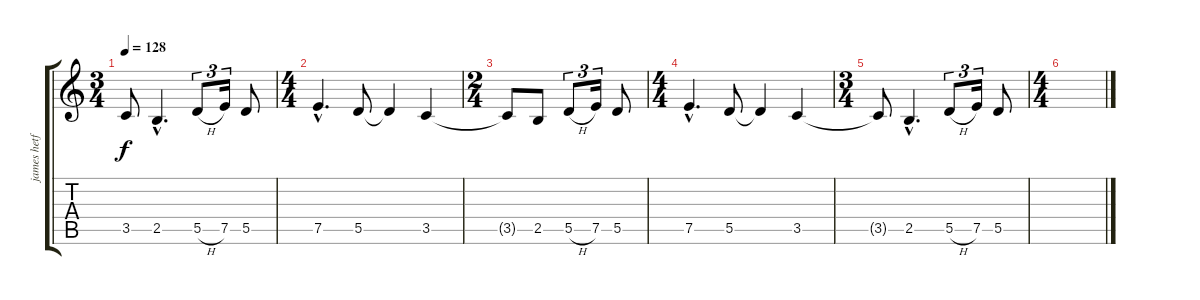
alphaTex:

\track ("james hetfield complement" "james hetf") {instrument overdrivenguitar}
\staff {score tabs}
\tuning (E4 B3 G3 D3 A2 E2) {hide}
\ts (3 4)
\tempo 128
\clef g2
\ks c
3.5{t}.8{dy f} 2.5{hac}.4{d} 5.5{h}.8{tu (3 2)} 7.5.16{tu (3 2)} 5.5.8 |
\ts (4 4)
7.5{hac}.4{d} 5.5.8 5.5{t}.4 3.5.4 |
\ts (2 4)
3.5{t}.8 2.5.8 5.5{h}.8{tu (3 2)} 7.5.16{tu (3 2)} 5.5.8 |
\ts (4 4)
7.5{hac}.4{d} 5.5.8 5.5{t}.4 3.5.4 |
\ts (3 4)
3.5{t}.8 2.5{hac}.4{d} 5.5{h}.8{tu (3 2)} 7.5.16{tu (3 2)} 5.5.8 |
\ts (4 4)
